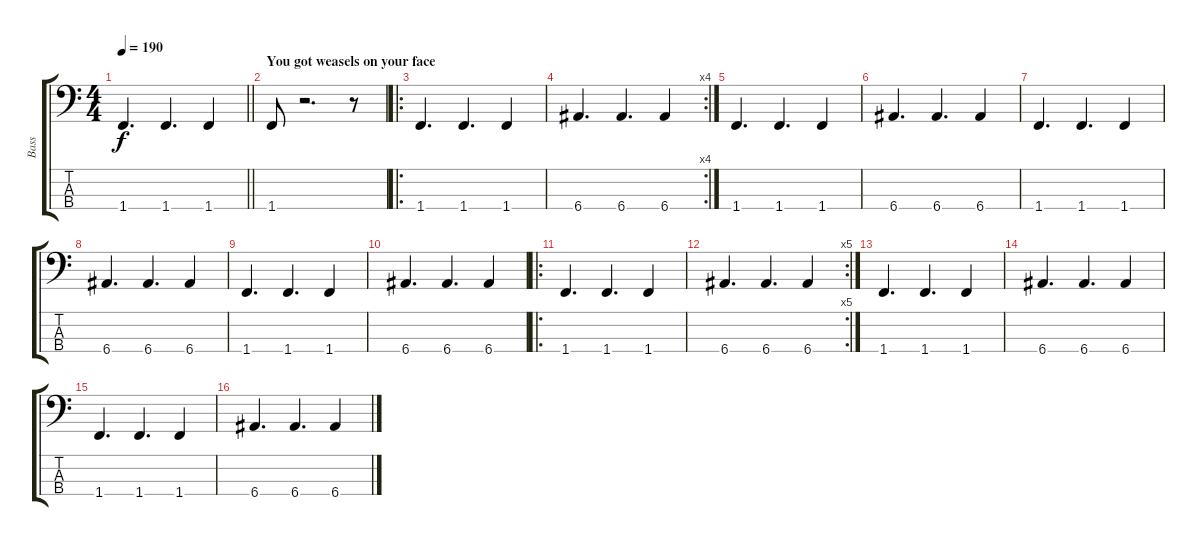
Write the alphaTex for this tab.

\track ("Bass" "Bass") {instrument electricbassfinger}
\staff {score tabs}
\tuning (G2 D2 A1 E1) {hide}
\ts (4 4)
\tempo 190
\clef f4
\barLineRight lightlight
\ks c
1.4.4{d dy f} 1.4.4{d} 1.4.4 |
\section ("" "You got weasels on your face")
1.4.8 r.2{d} r.8 |
\ro
1.4.4{d} 1.4.4{d} 1.4.4 |
\rc 4
6.4.4{d} 6.4.4{d} 6.4.4 |
1.4.4{d} 1.4.4{d} 1.4.4 |
6.4.4{d} 6.4.4{d} 6.4.4 |
1.4.4{d} 1.4.4{d} 1.4.4 |
6.4.4{d} 6.4.4{d} 6.4.4 |
1.4.4{d} 1.4.4{d} 1.4.4 |
6.4.4{d} 6.4.4{d} 6.4.4 |
\ro
1.4.4{d} 1.4.4{d} 1.4.4 |
\rc 5
6.4.4{d} 6.4.4{d} 6.4.4 |
1.4.4{d} 1.4.4{d} 1.4.4 |
6.4.4{d} 6.4.4{d} 6.4.4 |
1.4.4{d} 1.4.4{d} 1.4.4 |
6.4.4{d} 6.4.4{d} 6.4.4
